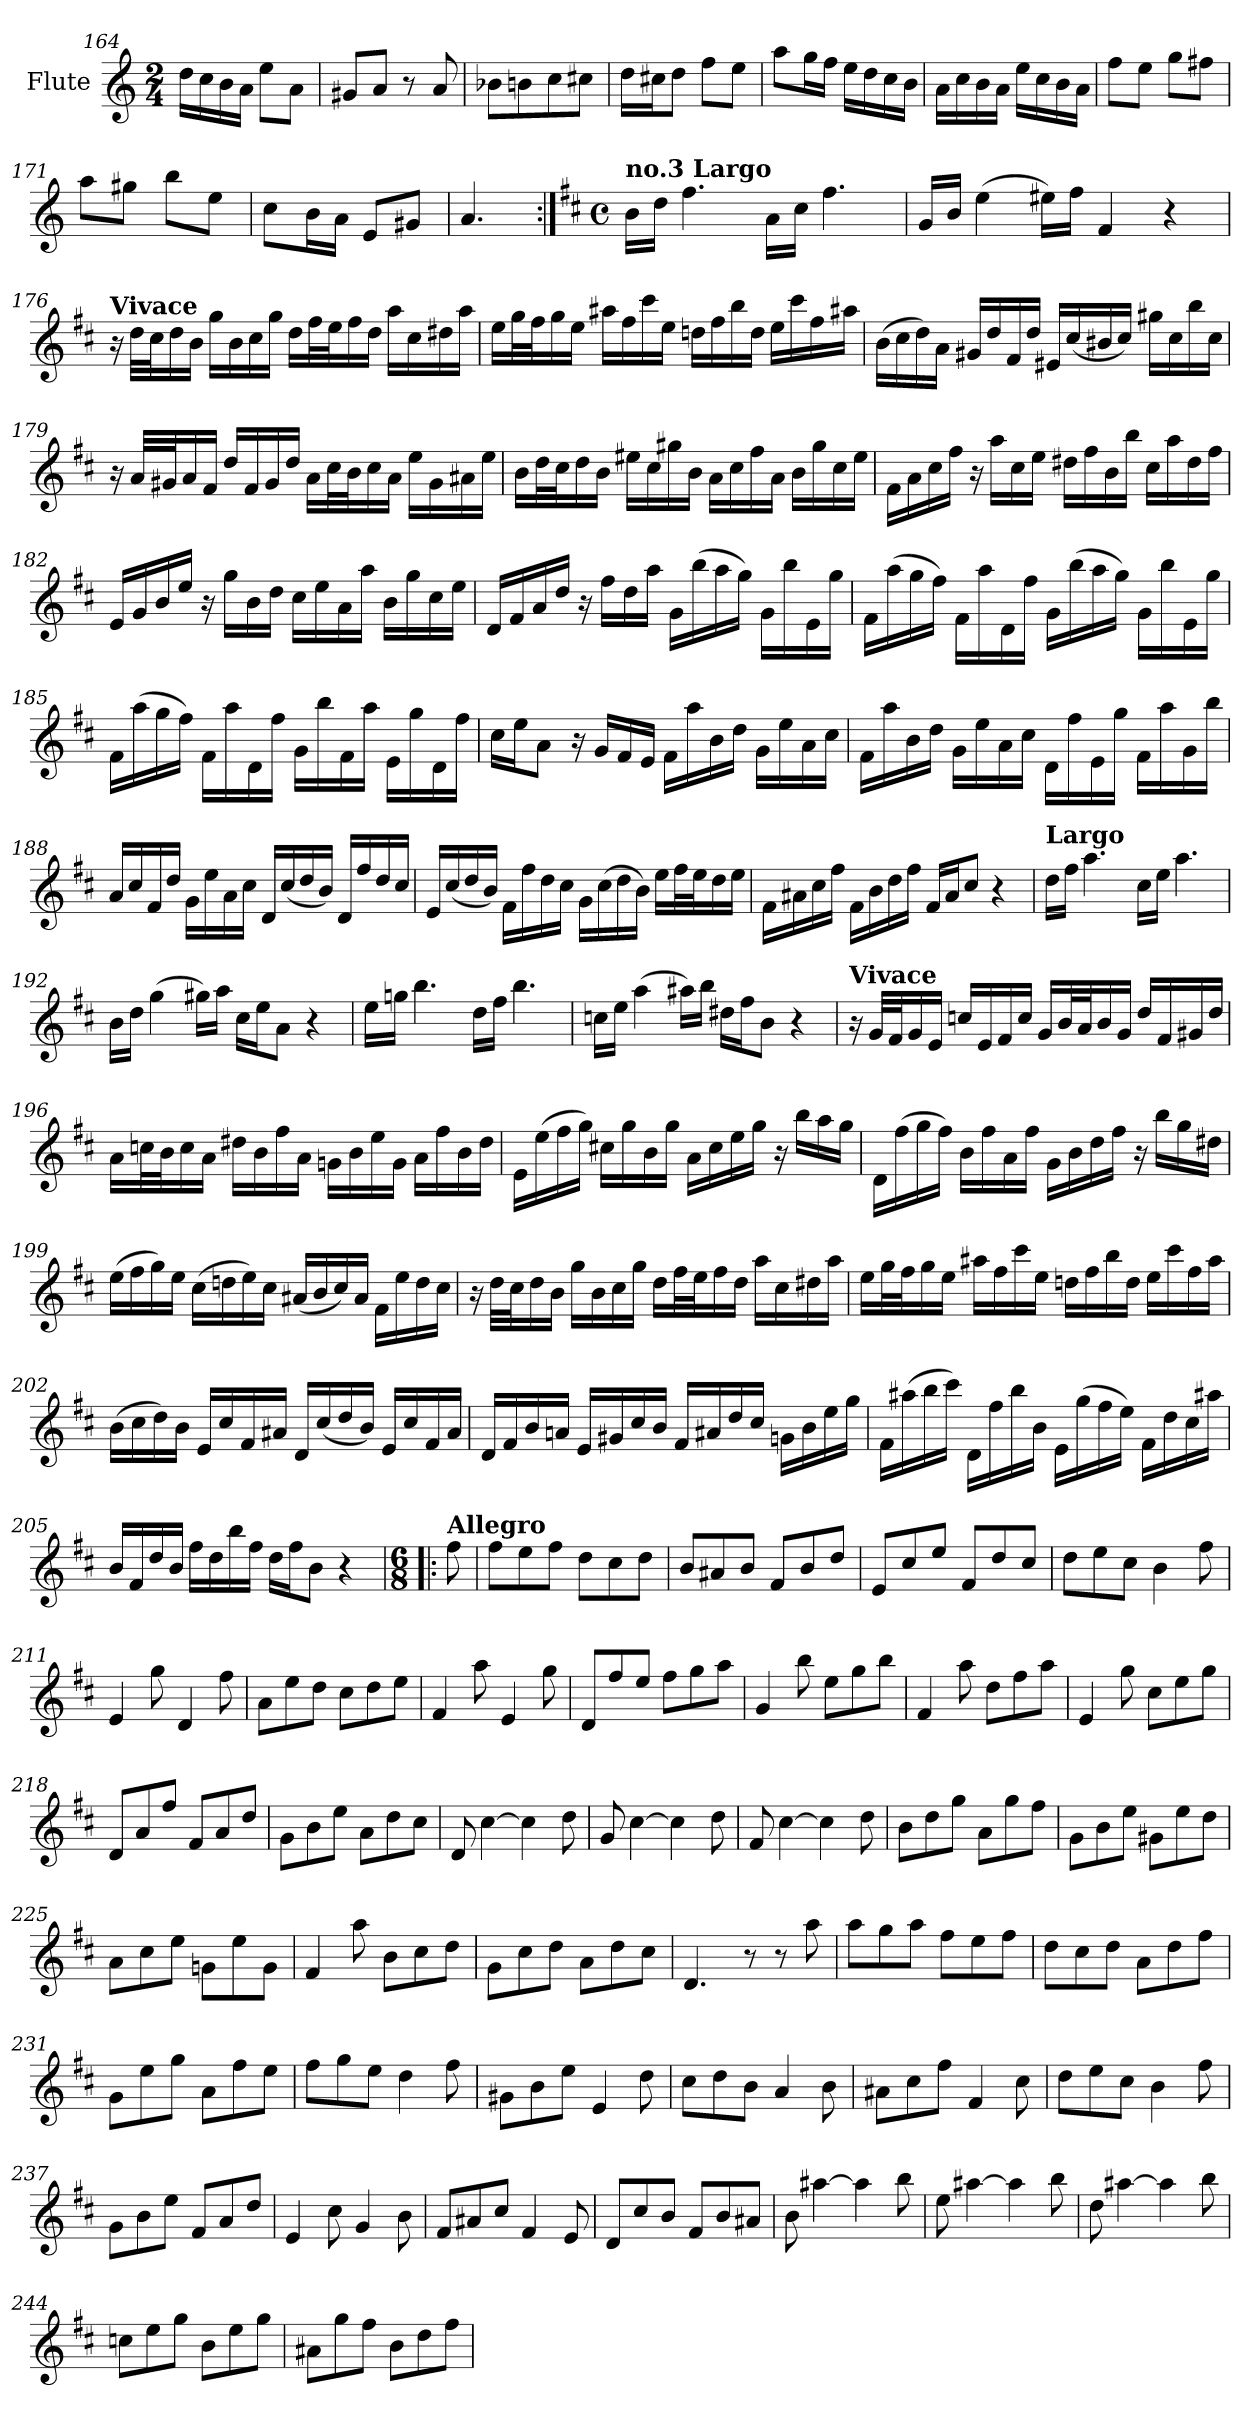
**kern
*part1
*staff1
*I"Flute
*I'Fl.
*clefG2
*k[]
*M2/4
=164
16dd\LL
16cc\
16b\
16a\JJ
8ee\L
8a\J
=165
8g#X/L
8a/J
8r
8a/
=166
8b-X\L
8bn\
8cc\
8cc#X\J
!!LO:LB:g=z
=167
16dd\LL
16cc#X\J
8dd\J
8ff\L
8ee\J
=168
8aa\L
16gg\L
16ff\JJ
16ee\LL
16dd\
16cc\
16b\JJ
=169
16a\LL
16cc\
16b\
16a\JJ
16ee\LL
16cc\
16b\
16a\JJ
=170
8ff\L
8ee\J
8gg\L
8ff#X\J
=171
8aa\L
8gg#X\J
8bb\L
8ee\J
=172
8cc\L
16b\L
16a\JJ
8e/L
8g#X/J
!!LO:LB:g=z
=173
4.a/
=174:|!
*k[f#c#]
*M4/4
*met(c)
*MM48
!LO:TX:a:B:t=no.3 Largo
16b\LL
16dd\JJ
4.ff#\
16a\LL
16cc#\JJ
4.ff#\
=175
16g/LL
16b/JJ
(4ee\
16ee#X\LL)
16ff#\JJ
4f#/
4r
=176
*MM80
!LO:TX:a:B:t=Vivace
16r
32dd\LLL
32cc#\J
16dd\
16b\JJ
16gg\LL
16b\
16cc#\
16gg\JJ
16dd\LL
32ff#\L
32ee\J
16ff#\
16dd\JJ
16aa\LL
16cc#\
16dd#X\
16aa\JJ
!!LO:LB:g=z
=177
16ee\LL
32gg\L
32ff#\J
16gg\
16ee\JJ
16aa#X\LL
16ff#\
16ccc#\
16ee\JJ
16ddn\LL
16ff#\
16bb\
16dd\JJ
16ee\LL
16ccc#\
16ff#\
16aa#X\JJ
=178
(16b\LL
16cc#\
16dd\)
16a\JJ
16g#X/LL
16dd/
16f#/
16dd/JJ
16e#X/LL
(16cc#/
16b#X/
16cc#/JJ)
16gg#X\LL
16cc#\
16bb\
16cc#\JJ
!!LO:LB:g=z
=179
16r
32a/LLL
32g#X/J
16a/
16f#/JJ
16dd/LL
16f#/
16g#/
16dd/JJ
16a\LL
32cc#\L
32b\J
16cc#\
16a\JJ
16ee\LL
16g#\
16a#X\
16ee\JJ
=180
16b\LL
32dd\L
32cc#\J
16dd\
16b\JJ
16ee#X\LL
16cc#\
16gg#X\
16b\JJ
16a\LL
16cc#\
16ff#\
16a\JJ
16b\LL
16gg#\
16cc#\
16ee#\JJ
!!LO:LB:g=z
=181
16f#\LL
16a\
16cc#\
16ff#\JJ
16r
16aa\LL
16cc#\
16ee\JJ
16dd#X\LL
16ff#\
16b\
16bb\JJ
16cc#\LL
16aa\
16dd#\
16ff#\JJ
=182
16e/LL
16g/
16b/
16ee/JJ
16r
16gg\LL
16b\
16dd\JJ
16cc#\LL
16ee\
16a\
16aa\JJ
16b\LL
16gg\
16cc#\
16ee\JJ
!!LO:LB:g=z
=183
16d/LL
16f#/
16a/
16dd/JJ
16r
16ff#\LL
16dd\
16aa\JJ
16g\LL
(16bb\
16aa\
16gg\JJ)
16g\LL
16bb\
16e\
16gg\JJ
=184
16f#\LL
(16aa\
16gg\
16ff#\JJ)
16f#\LL
16aa\
16d\
16ff#\JJ
16g\LL
(16bb\
16aa\
16gg\JJ)
16g\LL
16bb\
16e\
16gg\JJ
!!LO:PB:g=z
=185
16f#\LL
(16aa\
16gg\
16ff#\JJ)
16f#\LL
16aa\
16d\
16ff#\JJ
16g\LL
16bb\
16f#\
16aa\JJ
16e\LL
16gg\
16d\
16ff#\JJ
=186
16cc#\LL
16ee\J
8a\J
16r
16g/LL
16f#/
16e/JJ
16f#\LL
16aa\
16b\
16dd\JJ
16g\LL
16ee\
16a\
16cc#\JJ
=187
16f#\LL
16aa\
16b\
16dd\JJ
16g\LL
16ee\
16a\
16cc#\JJ
16d\LL
16ff#\
16e\
16gg\JJ
16f#\LL
16aa\
16g\
16bb\JJ
!!LO:LB:g=z
=188
16a/LL
16cc#/
16f#/
16dd/JJ
16g\LL
16ee\
16a\
16cc#\JJ
16d/LL
(16cc#/
16dd/
16b/JJ)
16d/LL
16ff#/
16dd/
16cc#/JJ
=189
16e/LL
(16cc#/
16dd/
16b/JJ)
16f#\LL
16ff#\
16dd\
16cc#\JJ
16g\LL
(16cc#\
16dd\
16b\JJ)
16ee\LL
32ff#\L
32ee\J
16dd\
16ee\JJ
=190
16f#\LL
16a#X\
16cc#\
16ff#\JJ
16f#\LL
16b\
16dd\
16ff#\JJ
16f#/LL
16a#/J
8cc#/J
4r
!!LO:LB:g=z
=191
!LO:TX:a:B:t=Largo
16dd\LL
16ff#\JJ
4.aa\
16cc#\LL
16ee\JJ
4.aa\
=192
16b\LL
16dd\JJ
(4gg\
16gg#X\LL)
16aa\JJ
16cc#\LL
16ee\J
8a\J
4r
=193
16ee\LL
16ggn\JJ
4.bb\
16dd\LL
16ff#\JJ
4.bb\
=194
16ccn\LL
16ee\JJ
(4aa\
16aa#X\LL)
16bb\JJ
16dd#X\LL
16ff#\J
8b\J
4r
!!LO:LB:g=z
=195
!LO:TX:a:B:t=Vivace
16r
32g/LLL
32f#/J
16g/
16e/JJ
16ccn/LL
16e/
16f#/
16cc/JJ
16g/LL
32b/L
32a/J
16b/
16g/JJ
16dd/LL
16f#/
16g#X/
16dd/JJ
=196
16a\LL
32ccn\L
32b\J
16cc\
16a\JJ
16dd#X\LL
16b\
16ff#\
16a\JJ
16gn\LL
16b\
16ee\
16g\JJ
16a\LL
16ff#\
16b\
16dd#\JJ
!!LO:LB:g=z
=197
16e\LL
(16ee\
16ff#\
16gg\JJ)
16cc#X\LL
16gg\
16b\
16gg\JJ
16a\LL
16cc#\
16ee\
16gg\JJ
16r
16bb\LL
16aa\
16gg\JJ
=198
16d\LL
(16ff#\
16gg\
16ff#\JJ)
16b\LL
16ff#\
16a\
16ff#\JJ
16g\LL
16b\
16dd\
16ff#\JJ
16r
16bb\LL
16gg\
16dd#X\JJ
!!LO:LB:g=z
=199
(16ee\LL
16ff#\
16gg\)
16ee\JJ
(16cc#\LL
16ddn\
16ee\)
16cc#\JJ
(16a#X/LL
16b/
16cc#/)
16a#/JJ
16f#\LL
16ee\
16dd\
16cc#\JJ
=200
16r
32dd\LLL
32cc#\J
16dd\
16b\JJ
16gg\LL
16b\
16cc#\
16gg\JJ
16dd\LL
32ff#\L
32ee\J
16ff#\
16dd\JJ
16aa\LL
16cc#\
16dd#X\
16aa\JJ
!!LO:LB:g=z
=201
16ee\LL
32gg\L
32ff#\J
16gg\
16ee\JJ
16aa#X\LL
16ff#\
16ccc#\
16ee\JJ
16ddn\LL
16ff#\
16bb\
16dd\JJ
16ee\LL
16ccc#\
16ff#\
16aa#\JJ
=202
(16b\LL
16cc#\
16dd\)
16b\JJ
16e/LL
16cc#/
16f#/
16a#X/JJ
16d/LL
(16cc#/
16dd/
16b/JJ)
16e/LL
16cc#/
16f#/
16a#/JJ
!!LO:LB:g=z
=203
16d/LL
16f#/
16b/
16an/JJ
16e/LL
16g#X/
16cc#/
16b/JJ
16f#/LL
16a#X/
16dd/
16cc#/JJ
16gn\LL
16b\
16ee\
16gg\JJ
=204
16f#\LL
(16aa#X\
16bb\
16ccc#\JJ)
16d\LL
16ff#\
16bb\
16b\JJ
16e\LL
(16gg\
16ff#\
16ee\JJ)
16f#\LL
16dd\
16cc#\
16aa#X\JJ
!!LO:LB:g=z
=205
16b/LL
16f#/
16dd/
16b/JJ
16ff#\LL
16dd\
16bb\
16ff#\JJ
16dd\LL
16ff#\J
8b\J
4r
=206!|:
*M6/8
*MM180
!LO:TX:a:B:t=Allegro
8ff#\
=207
8ff#\L
8ee\
8ff#\J
8dd\L
8cc#\
8dd\J
=208
8b/L
8a#X/
8b/J
8f#/L
8b/
8dd/J
=209
8e/L
8cc#/
8ee/J
8f#/L
8dd/
8cc#/J
=210
8dd\L
8ee\
8cc#\J
4b\
8ff#\
!!LO:LB:g=z
=211
4e/
8gg\
4d/
8ff#\
=212
8a\L
8ee\
8dd\J
8cc#\L
8dd\
8ee\J
=213
4f#/
8aa\
4e/
8gg\
=214
8d/L
8ff#/
8ee/J
8ff#\L
8gg\
8aa\J
=215
4g/
8bb\
8ee\L
8gg\
8bb\J
=216
4f#/
8aa\
8dd\L
8ff#\
8aa\J
=217
4e/
8gg\
8cc#\L
8ee\
8gg\J
!!LO:LB:g=z
=218
8d/L
8a/
8ff#/J
8f#/L
8a/
8dd/J
=219
8g\L
8b\
8ee\J
8a\L
8dd\
8cc#\J
=220
8d/
[4cc#\
4cc#\]
8dd\
=221
8g/
[4cc#\
4cc#\]
8dd\
=222
8f#/
[4cc#\
4cc#\]
8dd\
=223
8b\L
8dd\
8gg\J
8a\L
8gg\
8ff#\J
=224
8g\L
8b\
8ee\J
8g#X\L
8ee\
8dd\J
!!LO:PB:g=z
=225
8a\L
8cc#\
8ee\J
8gn\L
8ee\
8g\J
=226
4f#/
8aa\
8b\L
8cc#\
8dd\J
=227
8g\L
8cc#\
8dd\J
8a\L
8dd\
8cc#\J
=228
4.d/
8r
8r
8aa\
=229
8aa\L
8gg\
8aa\J
8ff#\L
8ee\
8ff#\J
=230
8dd\L
8cc#\
8dd\J
8a\L
8dd\
8ff#\J
=231
8g\L
8ee\
8gg\J
8a\L
8ff#\
8ee\J
!!LO:LB:g=z
=232
8ff#\L
8gg\
8ee\J
4dd\
8ff#\
=233
8g#X\L
8b\
8ee\J
4e/
8dd\
=234
8cc#\L
8dd\
8b\J
4a/
8b\
=235
8a#X\L
8cc#\
8ff#\J
4f#/
8cc#\
=236
8dd\L
8ee\
8cc#\J
4b\
8ff#\
=237
8g\L
8b\
8ee\J
8f#/L
8a/
8dd/J
=238
4e/
8cc#\
4g/
8b\
!!LO:LB:g=z
=239
8f#/L
8a#X/
8cc#/J
4f#/
8e/
=240
8d/L
8cc#/
8b/J
8f#/L
8b/
8a#X/J
=241
8b\
[4aa#X\
4aa#\]
8bb\
=242
8ee\
[4aa#X\
4aa#\]
8bb\
=243
8dd\
[4aa#X\
4aa#\]
8bb\
=244
8ccn\L
8ee\
8gg\J
8b\L
8ee\
8gg\J
!!LO:LB:g=z
=245
8a#X\L
8gg\
8ff#\J
8b\L
8dd\
8ff#\J
=
*-
